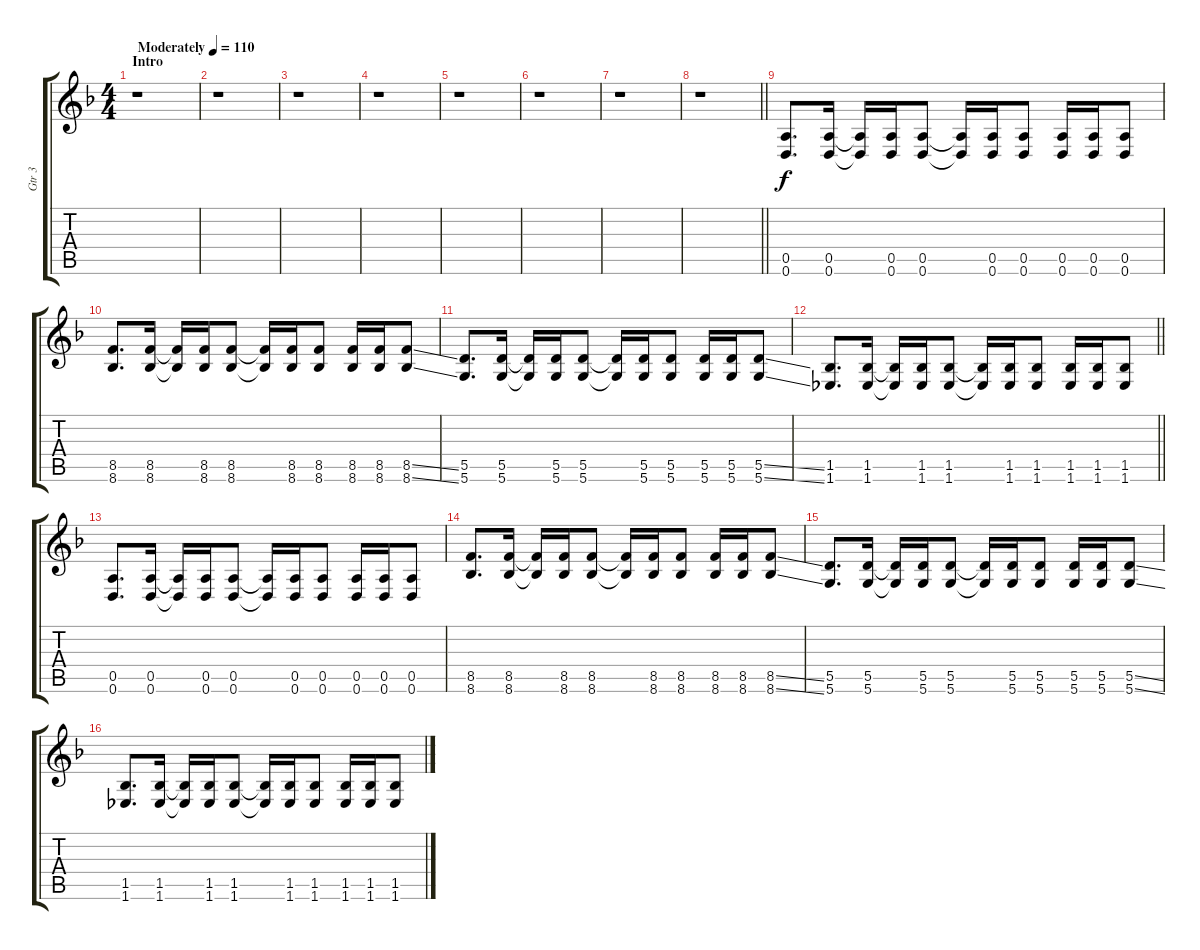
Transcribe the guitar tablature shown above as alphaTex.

\track ("Gtr 3" "Gtr 3") {instrument distortionguitar}
\staff {score tabs}
\tuning (E4 B3 G3 D3 A2 D2) {hide}
\ts (4 4)
\section ("" "Intro")
\tempo (110 "Moderately")
\clef g2
\ks f
r.1{dy f instrument distortionguitar} |
r.1 |
r.1 |
r.1 |
r.1 |
r.1 |
r.1 |
\barLineRight lightlight
r.1 |
\section ("" "")
(0.5 0.6).8{d} (0.5 0.6).16 (0.5{t} 0.6{t}).16 (0.5 0.6).16 (0.5 0.6).8 (0.5{t} 0.6{t}).16 (0.5 0.6).16 (0.5 0.6).8 (0.5 0.6).16 (0.5 0.6).16 (0.5 0.6).8 |
(8.5 8.6).8{d} (8.5 8.6).16 (8.5{t} 8.6{t}).16 (8.5 8.6).16 (8.5 8.6).8 (8.5{t} 8.6{t}).16 (8.5 8.6).16 (8.5 8.6).8 (8.5 8.6).16 (8.5 8.6).16 (8.5{ss} 8.6{ss}).8 |
(5.5 5.6).8{d} (5.5 5.6).16 (5.5{t} 5.6{t}).16 (5.5 5.6).16 (5.5 5.6).8 (5.5{t} 5.6{t}).16 (5.5 5.6).16 (5.5 5.6).8 (5.5 5.6).16 (5.5 5.6).16 (5.5{ss} 5.6{ss}).8 |
\barLineRight lightlight
(1.5 1.6).8{d} (1.5 1.6).16 (1.5{t} 1.6{t}).16 (1.5 1.6).16 (1.5 1.6).8 (1.5{t} 1.6{t}).16 (1.5 1.6).16 (1.5 1.6).8 (1.5 1.6).16 (1.5 1.6).16 (1.5 1.6).8 |
(0.5 0.6).8{d} (0.5 0.6).16 (0.5{t} 0.6{t}).16 (0.5 0.6).16 (0.5 0.6).8 (0.5{t} 0.6{t}).16 (0.5 0.6).16 (0.5 0.6).8 (0.5 0.6).16 (0.5 0.6).16 (0.5 0.6).8 |
(8.5 8.6).8{d} (8.5 8.6).16 (8.5{t} 8.6{t}).16 (8.5 8.6).16 (8.5 8.6).8 (8.5{t} 8.6{t}).16 (8.5 8.6).16 (8.5 8.6).8 (8.5 8.6).16 (8.5 8.6).16 (8.5{ss} 8.6{ss}).8 |
(5.5 5.6).8{d} (5.5 5.6).16 (5.5{t} 5.6{t}).16 (5.5 5.6).16 (5.5 5.6).8 (5.5{t} 5.6{t}).16 (5.5 5.6).16 (5.5 5.6).8 (5.5 5.6).16 (5.5 5.6).16 (5.5{ss} 5.6{ss}).8 |
(1.5 1.6).8{d} (1.5 1.6).16 (1.5{t} 1.6{t}).16 (1.5 1.6).16 (1.5 1.6).8 (1.5{t} 1.6{t}).16 (1.5 1.6).16 (1.5 1.6).8 (1.5 1.6).16 (1.5 1.6).16 (1.5 1.6).8
